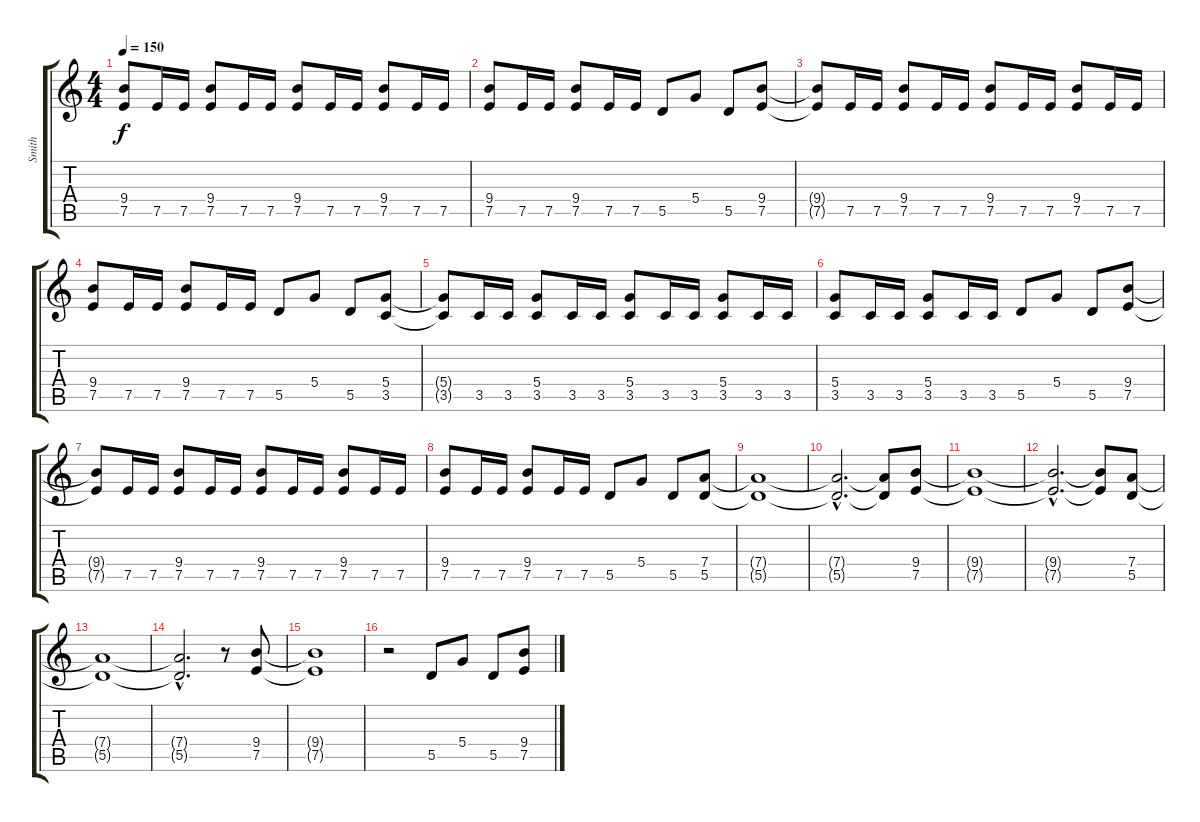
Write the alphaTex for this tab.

\track ("Smith" "Smith") {instrument distortionguitar}
\staff {score tabs}
\tuning (E4 B3 G3 D3 A2 E2) {hide}
\ts (4 4)
\tempo 150
\clef g2
\ks c
(9.4{t} 7.5{t}).8{dy f} 7.5.16 7.5.16 (9.4 7.5).8 7.5.16 7.5.16 (9.4 7.5).8 7.5.16 7.5.16 (9.4 7.5).8 7.5.16 7.5.16 |
(9.4 7.5).8 7.5.16 7.5.16 (9.4 7.5).8 7.5.16 7.5.16 5.5.8 5.4.8 5.5.8 (9.4 7.5).8 |
(9.4{t} 7.5{t}).8 7.5.16 7.5.16 (9.4 7.5).8 7.5.16 7.5.16 (9.4 7.5).8 7.5.16 7.5.16 (9.4 7.5).8 7.5.16 7.5.16 |
(9.4 7.5).8 7.5.16 7.5.16 (9.4 7.5).8 7.5.16 7.5.16 5.5.8 5.4.8 5.5.8 (5.4 3.5).8 |
(5.4{t} 3.5{t}).8 3.5.16 3.5.16 (5.4 3.5).8 3.5.16 3.5.16 (5.4 3.5).8 3.5.16 3.5.16 (5.4 3.5).8 3.5.16 3.5.16 |
(5.4 3.5).8 3.5.16 3.5.16 (5.4 3.5).8 3.5.16 3.5.16 5.5.8 5.4.8 5.5.8 (9.4 7.5).8 |
(9.4{t} 7.5{t}).8 7.5.16 7.5.16 (9.4 7.5).8 7.5.16 7.5.16 (9.4 7.5).8 7.5.16 7.5.16 (9.4 7.5).8 7.5.16 7.5.16 |
(9.4 7.5).8 7.5.16 7.5.16 (9.4 7.5).8 7.5.16 7.5.16 5.5.8 5.4.8 5.5.8 (7.4 5.5).8 |
(7.4{t} 5.5{t}).1 |
(7.4{hac t} 5.5{hac t}).2{d} (7.4{t} 5.5{t}).8 (9.4 7.5).8 |
(9.4{t} 7.5{t}).1 |
(9.4{hac t} 7.5{hac t}).2{d} (9.4{t} 7.5{t}).8 (7.4 5.5).8 |
(7.4{t} 5.5{t}).1 |
(7.4{hac t} 5.5{hac t}).2{d} r.8 (9.4 7.5).8 |
(9.4{t} 7.5{t}).1 |
r.2 5.5.8 5.4.8 5.5.8 (9.4 7.5).8
